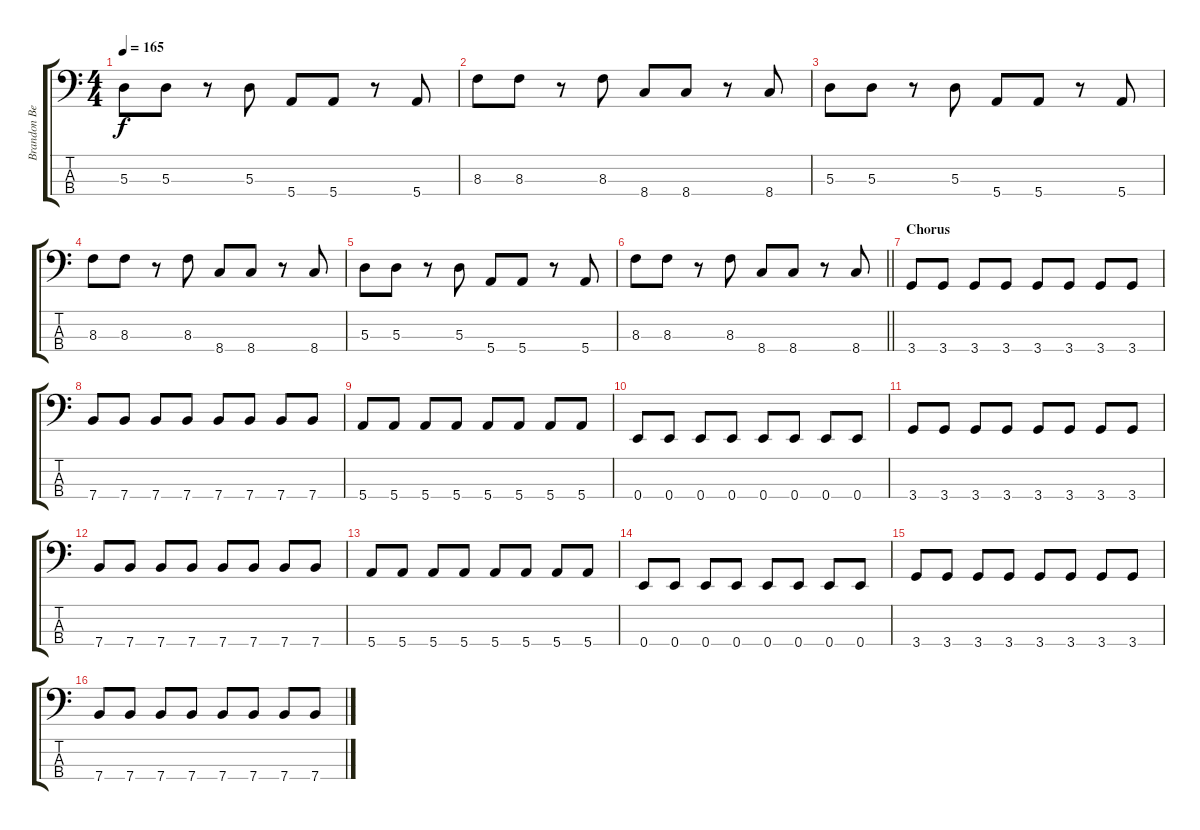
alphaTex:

\track ("Brandon Belsky-Bass" "Brandon Be") {instrument electricbasspick}
\staff {score tabs}
\tuning (G2 D2 A1 E1) {hide}
\ts (4 4)
\tempo 165
\clef f4
\ks c
5.3.8{dy f} 5.3.8 r.8 5.3.8 5.4.8 5.4.8 r.8 5.4.8 |
8.3.8 8.3.8 r.8 8.3.8 8.4.8 8.4.8 r.8 8.4.8 |
5.3.8 5.3.8 r.8 5.3.8 5.4.8 5.4.8 r.8 5.4.8 |
8.3.8 8.3.8 r.8 8.3.8 8.4.8 8.4.8 r.8 8.4.8 |
5.3.8 5.3.8 r.8 5.3.8 5.4.8 5.4.8 r.8 5.4.8 |
\barLineRight lightlight
8.3.8 8.3.8 r.8 8.3.8 8.4.8 8.4.8 r.8 8.4.8 |
\section ("" "Chorus")
3.4.8 3.4.8 3.4.8 3.4.8 3.4.8 3.4.8 3.4.8 3.4.8 |
7.4.8 7.4.8 7.4.8 7.4.8 7.4.8 7.4.8 7.4.8 7.4.8 |
5.4.8 5.4.8 5.4.8 5.4.8 5.4.8 5.4.8 5.4.8 5.4.8 |
0.4.8 0.4.8 0.4.8 0.4.8 0.4.8 0.4.8 0.4.8 0.4.8 |
3.4.8 3.4.8 3.4.8 3.4.8 3.4.8 3.4.8 3.4.8 3.4.8 |
7.4.8 7.4.8 7.4.8 7.4.8 7.4.8 7.4.8 7.4.8 7.4.8 |
5.4.8 5.4.8 5.4.8 5.4.8 5.4.8 5.4.8 5.4.8 5.4.8 |
0.4.8 0.4.8 0.4.8 0.4.8 0.4.8 0.4.8 0.4.8 0.4.8 |
3.4.8 3.4.8 3.4.8 3.4.8 3.4.8 3.4.8 3.4.8 3.4.8 |
7.4.8 7.4.8 7.4.8 7.4.8 7.4.8 7.4.8 7.4.8 7.4.8
